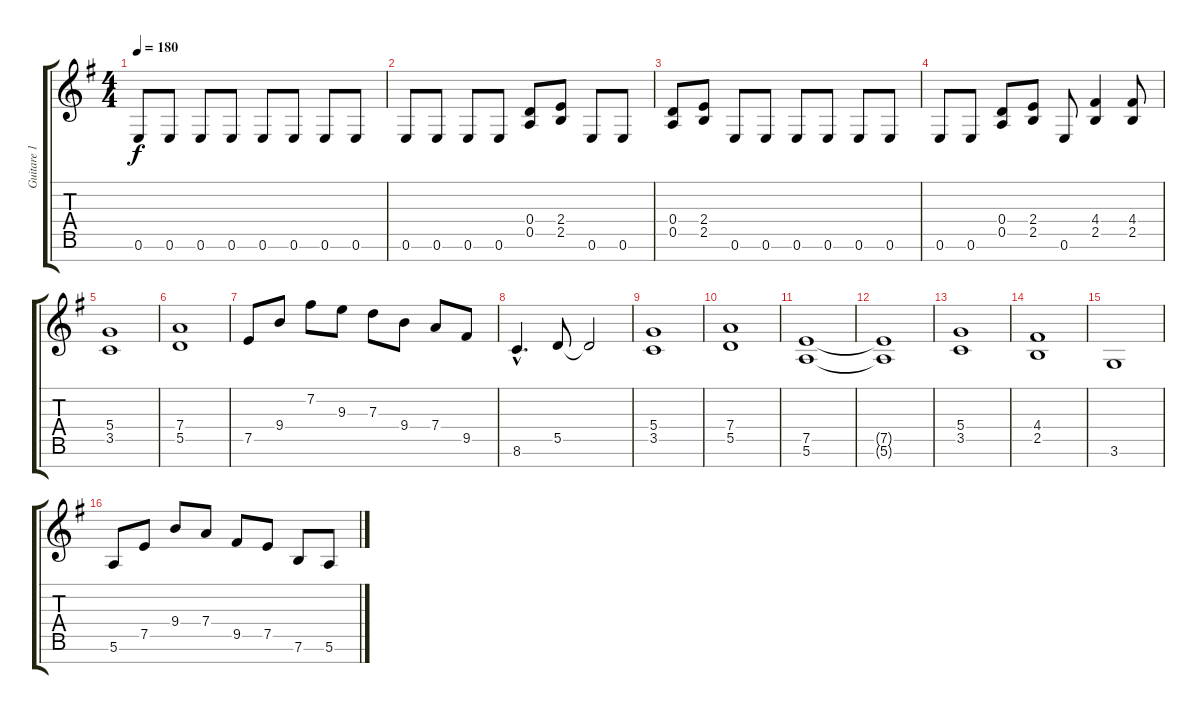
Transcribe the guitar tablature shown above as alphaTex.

\track ("Guitare 1" "Guitare 1") {instrument distortionguitar}
\staff {score tabs}
\tuning (E4 B3 G3 D3 A2 E2 B1) {hide}
\ts (4 4)
\tempo 180
\clef g2
\ks g
0.6.8{dy f} 0.6.8 0.6.8 0.6.8 0.6.8 0.6.8 0.6.8 0.6.8 |
0.6.8 0.6.8 0.6.8 0.6.8 (0.4 0.5).8 (2.4 2.5).8 0.6.8 0.6.8 |
(0.4 0.5).8 (2.4 2.5).8 0.6.8 0.6.8 0.6.8 0.6.8 0.6.8 0.6.8 |
0.6.8 0.6.8 (0.4 0.5).8 (2.4 2.5).8 0.6.8 (4.4 2.5).4 (4.4 2.5).8 |
(5.4 3.5).1 |
(7.4 5.5).1 |
7.5.8 9.4.8 7.2.8 9.3.8 7.3.8 9.4.8 7.4.8 9.5.8 |
8.6{hac}.4{d} 5.5.8 5.5{t}.2 |
(5.4 3.5).1 |
(7.4 5.5).1 |
(7.5 5.6).1 |
(7.5{t} 5.6{t}).1 |
(5.4 3.5).1 |
(4.4 2.5).1 |
3.6.1 |
5.6.8 7.5.8 9.4.8 7.4.8 9.5.8 7.5.8 7.6.8 5.6.8
